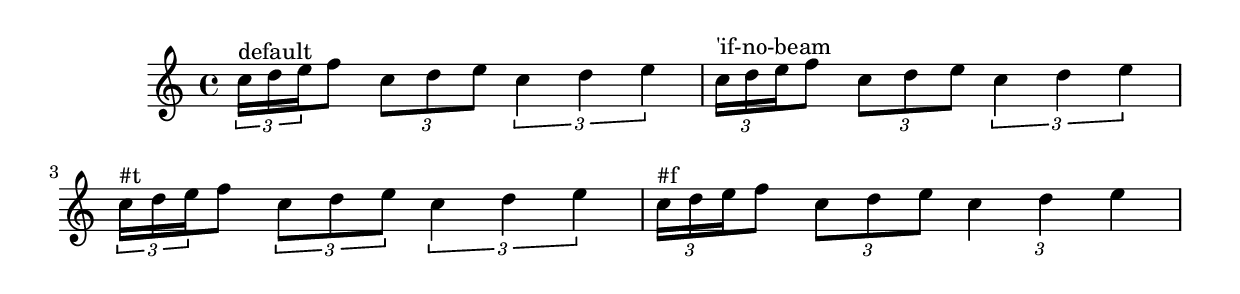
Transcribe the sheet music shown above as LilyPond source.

\version "2.16.0"

\header {
  texidoc = "The default behavior of tuplet-bracket visibility is to print a bracket
unless there is a beam of the same length as the tuplet.  Overriding
@code{'bracket-visibility} changes the bracket visibility as follows:

@itemize

@item
@code{#t} (always print a bracket)

@item
@code{#f} (never print a bracket)

@item
@code{'if-no-beam} (only print a bracket if there is no beam)

@end itemize
"
}

music = \relative c'' {
  \times 2/3 { c16[ d e } f8]
  \times 2/3 { c8 d e }
  \times 2/3 { c4 d e }
}

\new Voice {
  \relative c' {
    << \music s4^"default" >>
    \override TupletBracket #'bracket-visibility = #'if-no-beam
    << \music s4^"'if-no-beam" >>
    \override TupletBracket #'bracket-visibility = ##t
    << \music s4^"#t" >>
    \override TupletBracket #'bracket-visibility = ##f
    << \music s4^"#f" >>
  }
}
